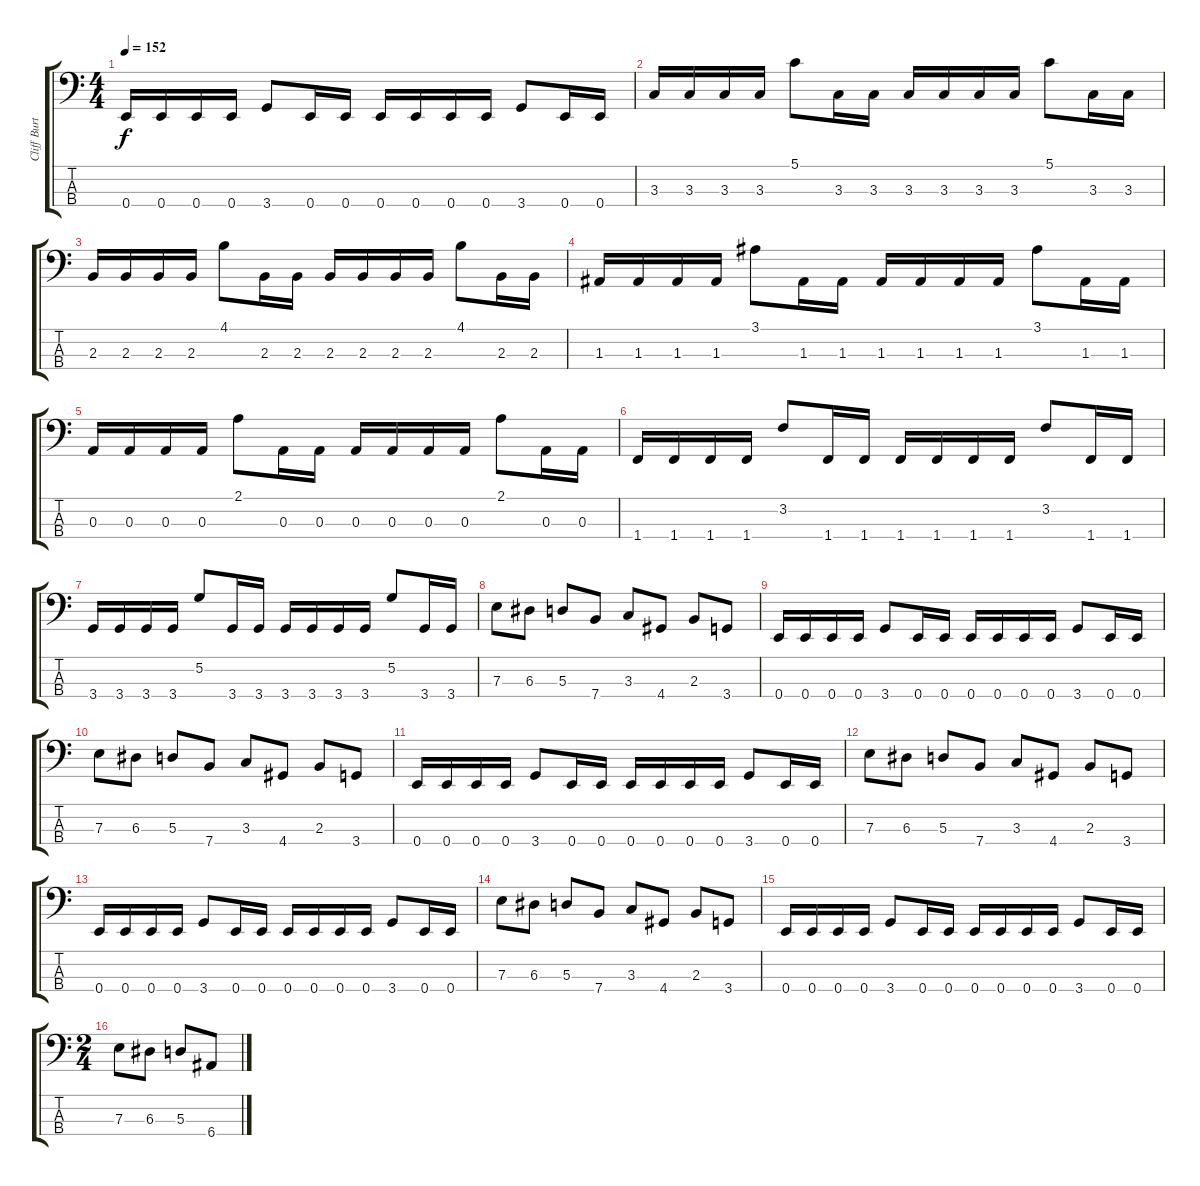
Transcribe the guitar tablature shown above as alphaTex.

\track ("Cliff Burton" "Cliff Burt") {instrument electricbassfinger}
\staff {score tabs}
\tuning (G2 D2 A1 E1) {hide}
\ts (4 4)
\tempo 152
\clef f4
\ks c
0.4.16{dy f} 0.4.16 0.4.16 0.4.16 3.4.8 0.4.16 0.4.16 0.4.16 0.4.16 0.4.16 0.4.16 3.4.8 0.4.16 0.4.16 |
3.3.16 3.3.16 3.3.16 3.3.16 5.1.8 3.3.16 3.3.16 3.3.16 3.3.16 3.3.16 3.3.16 5.1.8 3.3.16 3.3.16 |
2.3.16 2.3.16 2.3.16 2.3.16 4.1.8 2.3.16 2.3.16 2.3.16 2.3.16 2.3.16 2.3.16 4.1.8 2.3.16 2.3.16 |
1.3.16 1.3.16 1.3.16 1.3.16 3.1.8 1.3.16 1.3.16 1.3.16 1.3.16 1.3.16 1.3.16 3.1.8 1.3.16 1.3.16 |
0.3.16 0.3.16 0.3.16 0.3.16 2.1.8 0.3.16 0.3.16 0.3.16 0.3.16 0.3.16 0.3.16 2.1.8 0.3.16 0.3.16 |
1.4.16 1.4.16 1.4.16 1.4.16 3.2.8 1.4.16 1.4.16 1.4.16 1.4.16 1.4.16 1.4.16 3.2.8 1.4.16 1.4.16 |
3.4.16 3.4.16 3.4.16 3.4.16 5.2.8 3.4.16 3.4.16 3.4.16 3.4.16 3.4.16 3.4.16 5.2.8 3.4.16 3.4.16 |
7.3.8 6.3.8 5.3.8 7.4.8 3.3.8 4.4.8 2.3.8 3.4.8 |
0.4.16 0.4.16 0.4.16 0.4.16 3.4.8 0.4.16 0.4.16 0.4.16 0.4.16 0.4.16 0.4.16 3.4.8 0.4.16 0.4.16 |
7.3.8 6.3.8 5.3.8 7.4.8 3.3.8 4.4.8 2.3.8 3.4.8 |
0.4.16 0.4.16 0.4.16 0.4.16 3.4.8 0.4.16 0.4.16 0.4.16 0.4.16 0.4.16 0.4.16 3.4.8 0.4.16 0.4.16 |
7.3.8 6.3.8 5.3.8 7.4.8 3.3.8 4.4.8 2.3.8 3.4.8 |
0.4.16 0.4.16 0.4.16 0.4.16 3.4.8 0.4.16 0.4.16 0.4.16 0.4.16 0.4.16 0.4.16 3.4.8 0.4.16 0.4.16 |
7.3.8 6.3.8 5.3.8 7.4.8 3.3.8 4.4.8 2.3.8 3.4.8 |
0.4.16 0.4.16 0.4.16 0.4.16 3.4.8 0.4.16 0.4.16 0.4.16 0.4.16 0.4.16 0.4.16 3.4.8 0.4.16 0.4.16 |
\ts (2 4)
7.3.8 6.3.8 5.3.8 6.4.8
